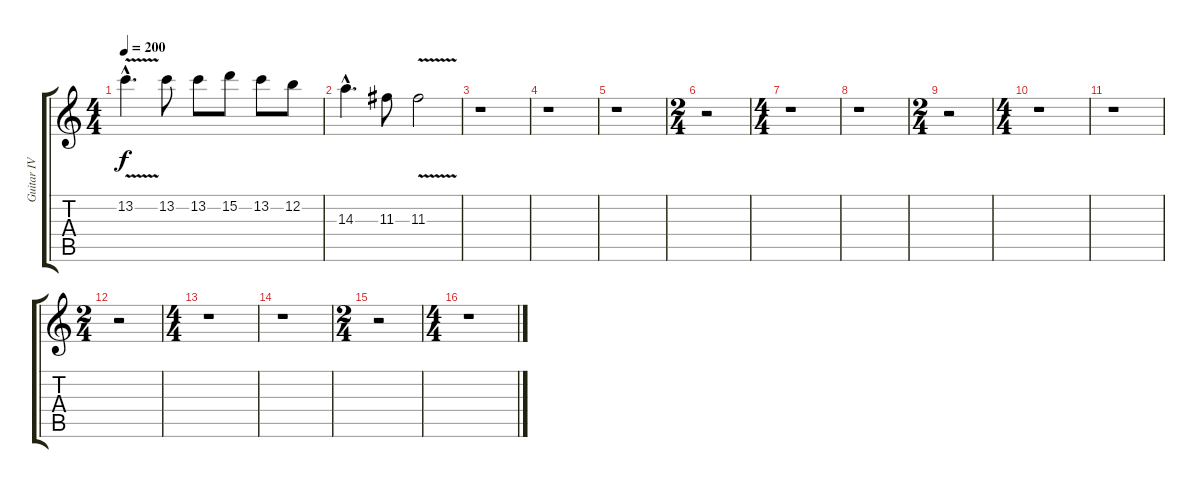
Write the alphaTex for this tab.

\track ("Guitar IV Lead" "Guitar IV ") {instrument overdrivenguitar}
\staff {score tabs}
\tuning (E4 B3 G3 D3 A2 E2) {hide}
\ts (4 4)
\tempo 200
\clef g2
\ks c
13.2{v hac}.4{d dy f} 13.2.8 13.2.8 15.2.8 13.2.8 12.2.8 |
14.3{hac}.4{d} 11.3.8 11.3{v}.2 |
r.1 |
r.1 |
r.1 |
\ts (2 4)
r.2 |
\ts (4 4)
r.1 |
r.1 |
\ts (2 4)
r.2 |
\ts (4 4)
r.1 |
r.1 |
\ts (2 4)
r.2 |
\ts (4 4)
r.1 |
r.1 |
\ts (2 4)
r.2 |
\ts (4 4)
r.1
